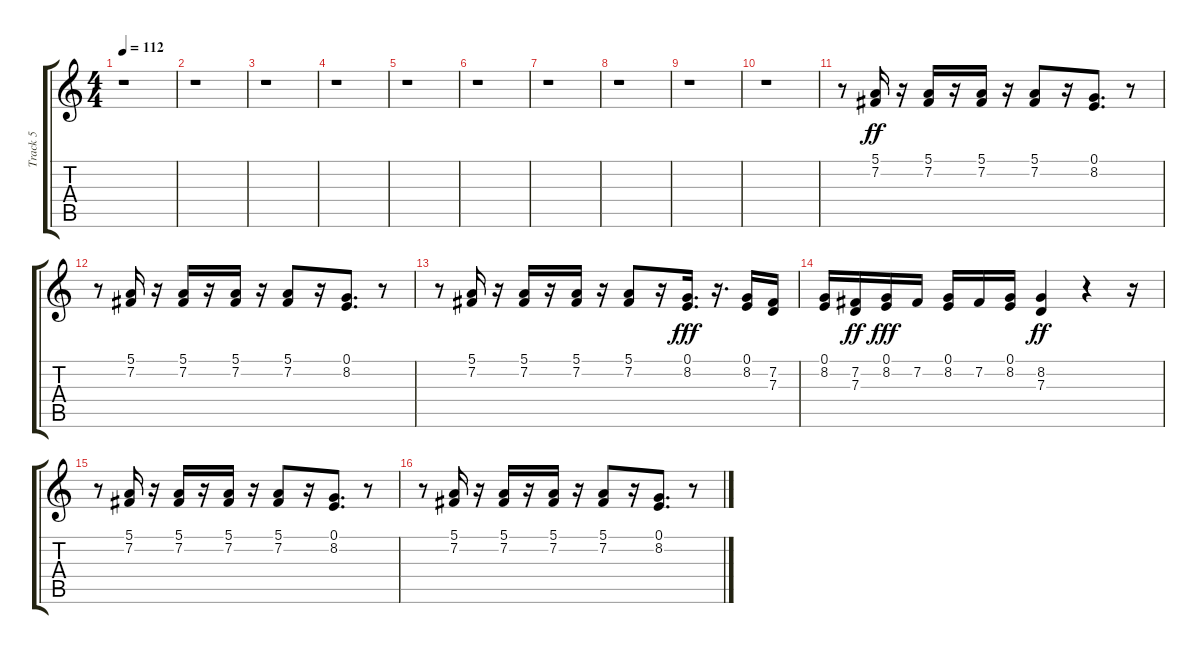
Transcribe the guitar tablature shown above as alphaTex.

\track ("Track 5" "Track 5") {instrument choiraahs}
\staff {score tabs}
\tuning (E4 B3 G3 D3 A2 E2) {hide}
\ts (4 4)
\tempo 112
\clef g2
\ks c
r.1{dy ff} |
r.1 |
r.1 |
r.1 |
r.1 |
r.1 |
r.1 |
r.1 |
r.1 |
r.1 |
r.8 (5.1 7.2).16 r.16 (5.1 7.2).16 r.16 (5.1 7.2).16 r.16 (5.1 7.2).8 r.16 (0.1 8.2).8{d} r.8 |
r.8 (5.1 7.2).16 r.16 (5.1 7.2).16 r.16 (5.1 7.2).16 r.16 (5.1 7.2).8 r.16 (0.1 8.2).8{d} r.8 |
r.8 (5.1 7.2).16 r.16 (5.1 7.2).16 r.16 (5.1 7.2).16 r.16 (5.1 7.2).8 r.16 (0.1 8.2).16{d dy fff} r.16{d} (0.1 8.2).16 (7.2 7.3).16 |
(0.1 8.2).16 (7.2 7.3).16{dy ff} (0.1 8.2).16{dy fff} 7.2.16 (0.1 8.2).16 7.2.16 (0.1 8.2).16 (8.2 7.3).4{dy ff} r.4 r.16 |
r.8 (5.1 7.2).16 r.16 (5.1 7.2).16 r.16 (5.1 7.2).16 r.16 (5.1 7.2).8 r.16 (0.1 8.2).8{d} r.8 |
r.8 (5.1 7.2).16 r.16 (5.1 7.2).16 r.16 (5.1 7.2).16 r.16 (5.1 7.2).8 r.16 (0.1 8.2).8{d} r.8
